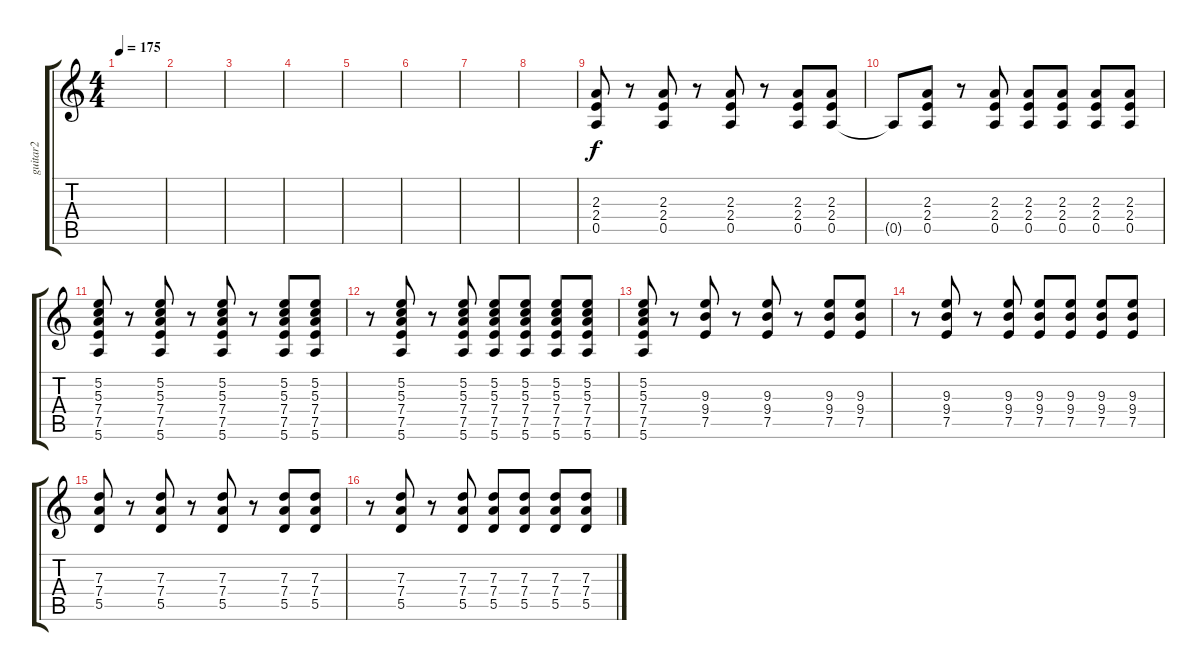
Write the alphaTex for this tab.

\track ("guitar2" "guitar2") {instrument distortionguitar}
\staff {score tabs}
\tuning (E4 B3 G3 D3 A2 E2) {hide}
\ts (4 4)
\tempo 175
\clef g2
\ks c
|
|
|
|
|
|
|
|
(2.3 2.4 0.5).8 r.8 (2.3 2.4 0.5).8 r.8 (2.3 2.4 0.5).8 r.8 (2.3 2.4 0.5).8 (2.3 2.4 0.5).8 |
0.5{t}.8 (2.3 2.4 0.5).8 r.8 (2.3 2.4 0.5).8 (2.3 2.4 0.5).8 (2.3 2.4 0.5).8 (2.3 2.4 0.5).8 (2.3 2.4 0.5).8 |
(5.2 5.3 7.4 7.5 5.6).8 r.8 (5.2 5.3 7.4 7.5 5.6).8 r.8 (5.2 5.3 7.4 7.5 5.6).8 r.8 (5.2 5.3 7.4 7.5 5.6).8 (5.2 5.3 7.4 7.5 5.6).8 |
r.8 (5.2 5.3 7.4 7.5 5.6).8 r.8 (5.2 5.3 7.4 7.5 5.6).8 (5.2 5.3 7.4 7.5 5.6).8 (5.2 5.3 7.4 7.5 5.6).8 (5.2 5.3 7.4 7.5 5.6).8 (5.2 5.3 7.4 7.5 5.6).8 |
(5.2 5.3 7.4 7.5 5.6).8 r.8 (9.3 9.4 7.5).8 r.8 (9.3 9.4 7.5).8 r.8 (9.3 9.4 7.5).8 (9.3 9.4 7.5).8 |
r.8 (9.3 9.4 7.5).8 r.8 (9.3 9.4 7.5).8 (9.3 9.4 7.5).8 (9.3 9.4 7.5).8 (9.3 9.4 7.5).8 (9.3 9.4 7.5).8 |
(7.3 7.4 5.5).8 r.8 (7.3 7.4 5.5).8 r.8 (7.3 7.4 5.5).8 r.8 (7.3 7.4 5.5).8 (7.3 7.4 5.5).8 |
r.8 (7.3 7.4 5.5).8 r.8 (7.3 7.4 5.5).8 (7.3 7.4 5.5).8 (7.3 7.4 5.5).8 (7.3 7.4 5.5).8 (7.3 7.4 5.5).8
